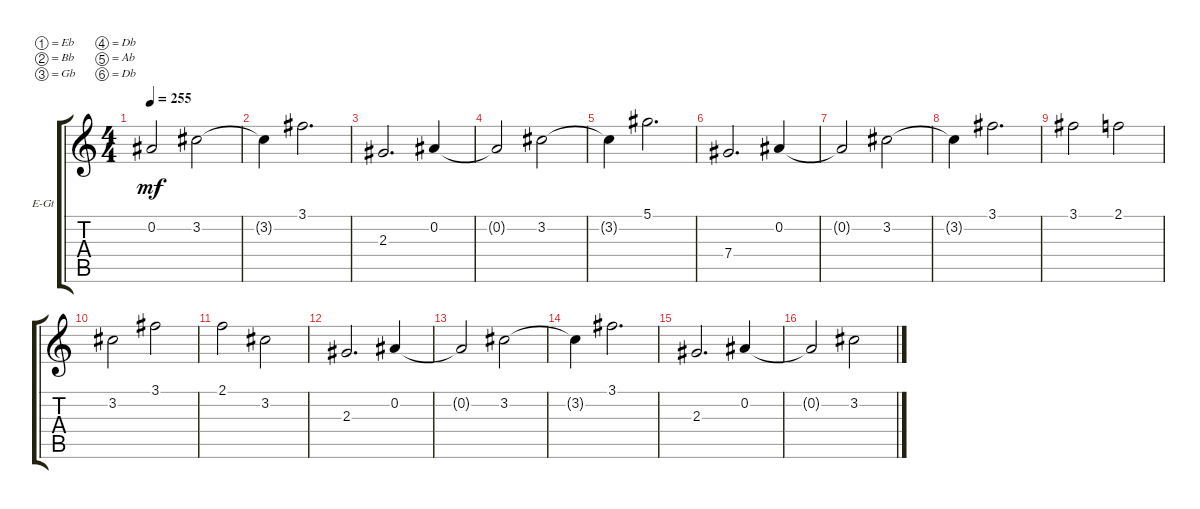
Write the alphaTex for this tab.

\bracketExtendMode groupsimilarinstruments
\firstSystemTrackNameOrientation horizontal
\otherSystemsTrackNameOrientation horizontal
\track ("Electric Guitar" "E-Gt") {instrument distortionguitar}
\staff {score tabs}
\tuning (Eb4 Bb3 Gb3 Db3 Ab2 Db2)
\ts (4 4)
\tempo 255
\clef g2
\scale
0.333333
\ks c
0.2{t}.2{dy mf} 3.2.2 |
\scale
0.333333 3.2{t}.4 3.1.2{d} |
\scale
0.333333 2.3.2{d} 0.2.4 |
\scale
0.333333 0.2{t}.2 3.2.2 |
\scale
0.333333 3.2{t}.4 5.1.2{d} |
\scale
0.333333 7.4.2{d} 0.2.4 |
\scale
0.333333 0.2{t}.2 3.2.2 |
\scale
0.333333 3.2{t}.4 3.1.2{d} |
\scale
0.333333 3.1.2 2.1.2 |
\scale
0.333333 3.2.2 3.1.2 |
\scale
0.333333 2.1.2 3.2.2 |
\scale
0.333333 2.3.2{d} 0.2.4 |
\scale
0.333333 0.2{t}.2 3.2.2 |
\scale
0.333333 3.2{t}.4 3.1.2{d} |
\scale
0.333333 2.3.2{d} 0.2.4 |
\scale
0.333333 0.2{t}.2 3.2.2
